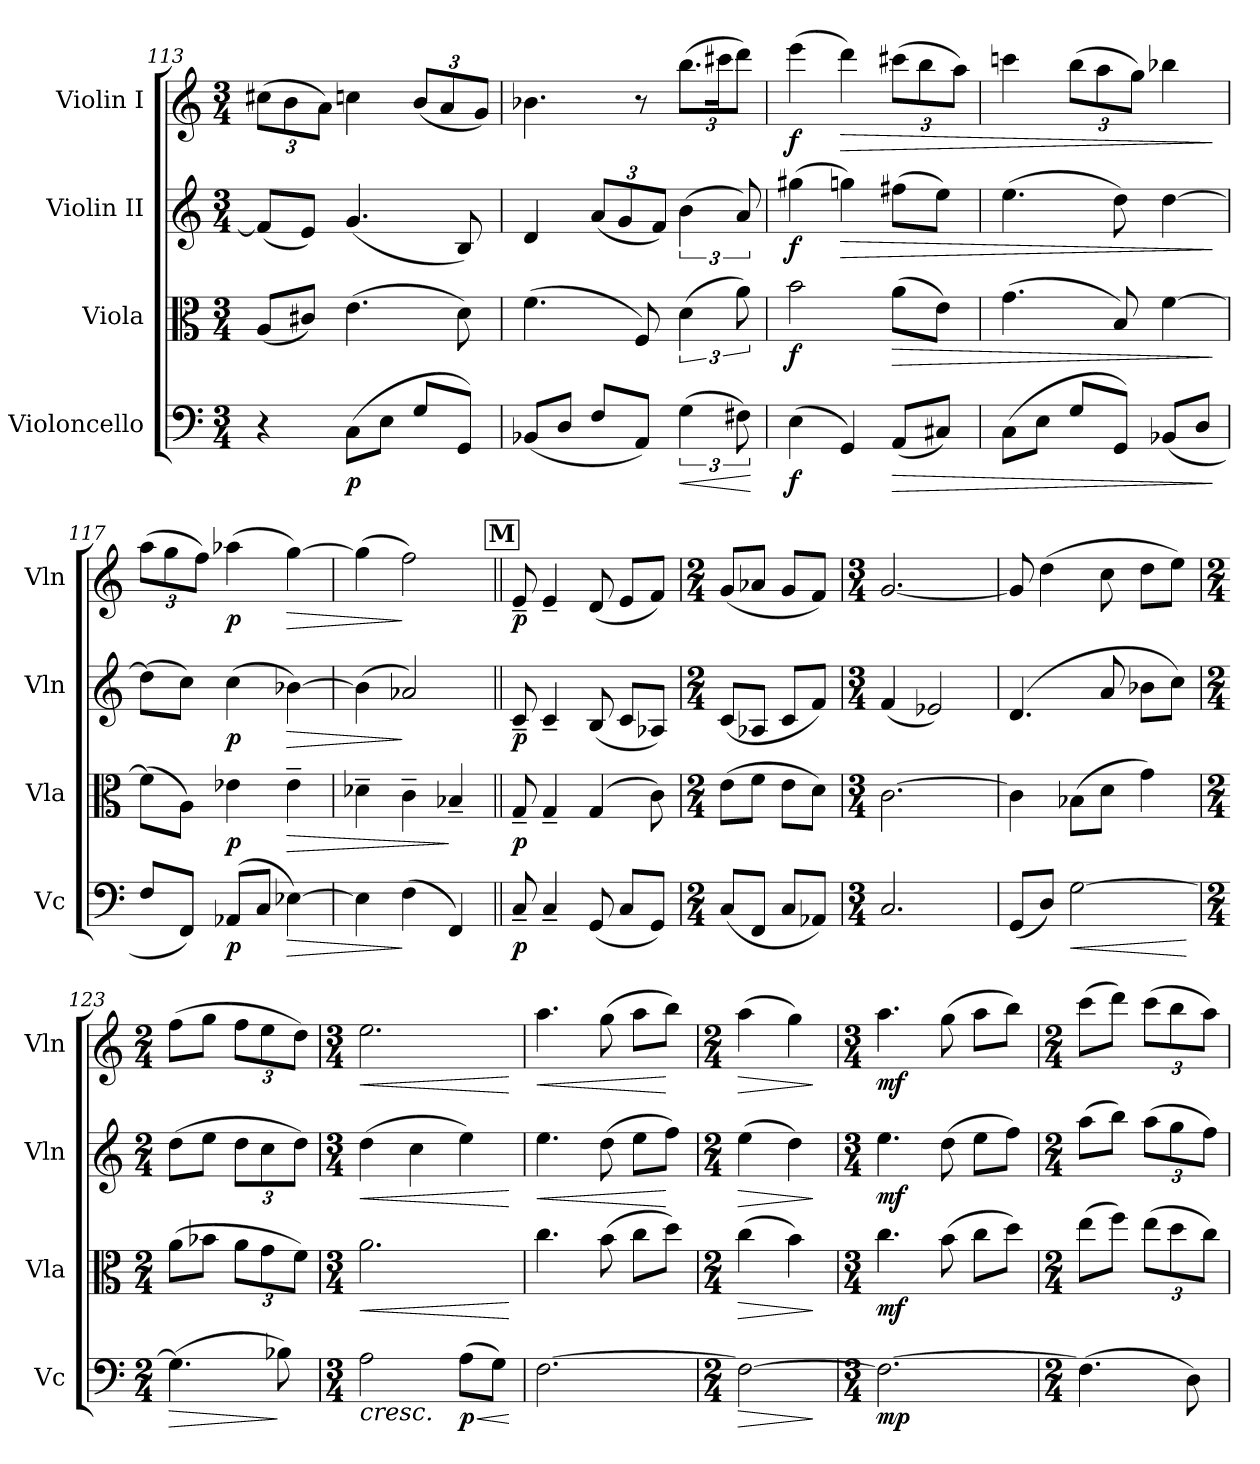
**kern	**dynam	**kern	**dynam	**kern	**dynam	**kern	**dynam
*part4	*part4	*part3	*part3	*part2	*part2	*part1	*part1
*staff4	*staff4	*staff3	*staff3	*staff2	*staff2	*staff1	*staff1
*I"Violoncello	*	*I"Viola	*	*I"Violin II	*	*I"Violin I	*
*I'Vc	*	*I'Vla	*	*I'Vln	*	*I'Vln	*
*clefF4	*	*clefC3	*	*clefG2	*	*clefG2	*
*k[]	*	*k[]	*	*k[]	*	*k[]	*
*M3/4	*	*M3/4	*	*M3/4	*	*M3/4	*
*	*	*	*	*	*	*Xbrackettup	*
=113	=113	=113	=113	=113	=113	=113	=113
4r	.	(8A/L	.	(8f#/L]	.	(12cc#X\L	.
.	.	.	.	.	.	12b\	.
.	.	8c#X/J)	.	8e/J)	.	.	.
.	.	.	.	.	.	12a\J)	.
!	!LO:DY:b	!	!	!	!	!	!
(8C\L	p	(4.e\	.	(4.g/	.	4ccn\	.
8E\J	.	.	.	.	.	.	.
8G/L	.	.	.	.	.	(12b/L	.
.	.	.	.	.	.	12a/	.
8GG/J)	.	8d\)	.	8B/)	.	.	.
.	.	.	.	.	.	12g/J)	.
=114	=114	=114	=114	=114	=114	=114	=114
(8BB-X/L	.	(4.f\	.	4d/	.	4.b-X\	.
8D/J	.	.	.	.	.	.	.
*	*	*	*	*Xbrackettup	*	*	*
8F/L	.	.	.	(12a/L	.	.	.
.	.	.	.	12g/	.	.	.
8AA/J)	.	8F/)	.	.	.	8r	.
.	.	.	.	12f/J)	.	.	.
!	!LO:HP:b	!	!	!	!	!	!
*	*	*	*	*brackettup	*	*	*
(6G\	<	(6d\	.	(6b\	.	(12.bb\L	.
.	.	.	.	.	.	24ccc#X\K	.
12F#X\)	.	12a\)	.	12a/)	.	12ddd\J)	.
.	[	.	.	.	.	.	.
!!LO:LB:g=z
=115	=115	=115	=115	=115	=115	=115	=115
!	!LO:DY:b	!	!LO:DY:b	!	!LO:DY:b	!	!LO:DY:b
(4E\	f	2b\	f	(4gg#X\	f	(4eee\	f
!	!	!	!	!	!LO:HP:b	!	!LO:HP:b
4GG/)	.	.	.	4ggn\)	>	4ddd\)	>
!	!LO:HP:b	!	!LO:HP:b	!	!	!	!
(8AA/L	>	(8a\L	>	(8ff#X\L	.	(12ccc#X\L	.
.	.	.	.	.	.	12bb\	.
8C#X/J)	.	8e\J)	.	8ee\J)	.	.	.
.	.	.	.	.	.	12aa\J)	.
=116	=116	=116	=116	=116	=116	=116	=116
(8C\L	.	(4.g\	.	(4.ee\	.	4cccn\	.
8E\J	.	.	.	.	.	.	.
8G/L	.	.	.	.	.	(12bb\L	.
.	.	.	.	.	.	12aa\	.
8GG/J)	.	8B/)	.	8dd\)	.	.	.
.	.	.	.	.	.	12gg\J)	.
(8BB-X/L	.	[4f\	.	[4dd\	.	4bb-X\	.
8D/J	.	.	.	.	.	.	.
.	]	.	]	.	]	.	]
=117	=117	=117	=117	=117	=117	=117	=117
8F/L	.	(8f\L]	.	(8dd\L]	.	(12aa\L	.
.	.	.	.	.	.	12gg\	.
8FF/J)	.	8A\J)	.	8cc\J)	.	.	.
.	.	.	.	.	.	12ff\J)	.
!	!LO:DY:b	!	!LO:DY:b	!	!LO:DY:b	!	!LO:DY:b
(8AA-X/L	p	4e-X\	p	(4cc\	p	(4aa-X\	p
8C/J	.	.	.	.	.	.	.
!	!LO:HP:b	!	!LO:HP:b	!	!LO:HP:b	!	!LO:HP:b
[4E-X\)	>	4e-~\	>	[4b-X\)	>	[4gg\)	>
=118	=118	=118	=118	=118	=118	=118	=118
4E-\]	.	4d-X~\	.	(4b-\]	.	(4gg\]	.
(4F\	]	4c~\	.	2a-X/)	]	2ff\)	]
4FF/)	.	4B-X~/	]	.	.	.	.
!!LO:REH:place=s1:a:B:fs=14:t=M
=119||	=119||	=119||	=119||	=119||	=119||	=119||	=119||
!	!LO:DY:b	!	!LO:DY:b	!	!LO:DY:b	!	!LO:DY:b
8C~/	p	8G~/	p	8c~/	p	8e~/	p
4C~/	.	4G~/	.	4c~/	.	4e~/	.
(8GG/	.	(4G/	.	(8B/	.	(8d/	.
8C/L	.	.	.	8c/L	.	8e/L	.
8GG/J)	.	8c\)	.	8A-X/J)	.	8f/J)	.
!!LO:PB:g=z
=120	=120	=120	=120	=120	=120	=120	=120
*M2/4	*	*M2/4	*	*M2/4	*	*M2/4	*
(8C/L	.	(8e\L	.	(8c/L	.	(8g/L	.
8FF/J	.	8f\J	.	8A-X/J	.	8a-X/J	.
8C/L	.	8e\L	.	8c/L	.	8g/L	.
8AA-X/J)	.	8d\J)	.	8f/J)	.	8f/J)	.
=121	=121	=121	=121	=121	=121	=121	=121
*M3/4	*	*M3/4	*	*M3/4	*	*M3/4	*
2.C/	.	[2.c\	.	(4f/	.	[2.g/	.
.	.	.	.	2e-X/)	.	.	.
=122	=122	=122	=122	=122	=122	=122	=122
(8GG/L	.	4c\]	.	(4.d/	.	8g/]	.
8D/J)	.	.	.	.	.	(4dd\	.
!	!LO:HP:b	!	!	!	!	!	!
[2G\	<	(8B-X\L	.	.	.	.	.
.	.	8d\J	.	8a/	.	8cc\	.
.	.	4g\)	.	8b-X\L	.	8dd\L	.
.	.	.	.	8cc\J)	.	8ee\J)	.
.	[	.	.	.	.	.	.
=123	=123	=123	=123	=123	=123	=123	=123
*M2/4	*	*M2/4	*	*M2/4	*	*M2/4	*
!	!LO:HP:b	!	!	!	!	!	!
(4.G\]	>	(8a\L	.	(8dd\L	.	(8ff\L	.
.	.	8b-X\J	.	8ee\J	.	8gg\J	.
*	*	*Xbrackettup	*	*Xbrackettup	*	*	*
.	.	12a\L	.	12dd\L	.	12ff\L	.
.	.	12g\	.	12cc\	.	12ee\	.
8B-X\)	]	.	.	.	.	.	.
.	.	12f\J)	.	12dd\J)	.	12dd\J)	.
=124	=124	=124	=124	=124	=124	=124	=124
*M3/4	*	*M3/4	*	*M3/4	*	*M3/4	*
!	!LO:HP:b	!	!LO:HP:b	!	!LO:HP:b	!	!LO:HP:b
2A\	<	2.a\	<	(4dd\	<	2.ee\	<
.	.	.	.	4cc\	.	.	.
!	!LO:HP:b	!	!	!	!	!	!
!	!LO:DY:n=1:b	!	!	!	!	!	!
(8A\L	< p	.	.	4ee\)	.	.	.
8G\J)	.	.	.	.	.	.	.
.	[	.	[	.	[	.	[
=125	=125	=125	=125	=125	=125	=125	=125
!	!	!	!	!	!LO:HP:b	!	!LO:HP:b
[2.F\	.	4.cc\	.	4.ee\	<	4.aa\	<
.	.	(8b\	.	(8dd\	.	(8gg\	.
.	.	8cc\L	.	8ee\L	.	8aa\L	.
.	.	8dd\J)	.	8ff\J)	[	8bb\J)	[
.	[	.	.	.	.	.	.
!!LO:LB:g=z
=126	=126	=126	=126	=126	=126	=126	=126
*M2/4	*	*M2/4	*	*M2/4	*	*M2/4	*
!	!LO:HP:b	!	!LO:HP:b	!	!LO:HP:b	!	!LO:HP:b
2F\_	>	(4cc\	>	(4ee\	>	(4aa\	>
.	.	4b\)	.	4dd\)	.	4gg\)	.
.	]	.	]	.	]	.	]
=127	=127	=127	=127	=127	=127	=127	=127
*M3/4	*	*M3/4	*	*M3/4	*	*M3/4	*
!	!LO:DY:b	!	!LO:DY:b	!	!LO:DY:b	!	!LO:DY:b
2.F\_	mp	4.cc\	mf	4.ee\	mf	4.aa\	mf
.	.	(8b\	.	(8dd\	.	(8gg\	.
.	.	8cc\L	.	8ee\L	.	8aa\L	.
.	.	8dd\J)	.	8ff\J)	.	8bb\J)	.
=128	=128	=128	=128	=128	=128	=128	=128
*M2/4	*	*M2/4	*	*M2/4	*	*M2/4	*
(4.F\]	.	(8ee\L	.	(8aa\L	.	(8ccc\L	.
.	.	8ff\J)	.	8bb\J)	.	8ddd\J)	.
.	.	(12ee\L	.	(12aa\L	.	(12ccc\L	.
.	.	12dd\	.	12gg\	.	12bb\	.
8D\)	.	.	.	.	.	.	.
.	.	12cc\J)	.	12ff\J)	.	12aa\J)	.
=	=	=	=	=	=	=	=
*-	*-	*-	*-	*-	*-	*-	*-
